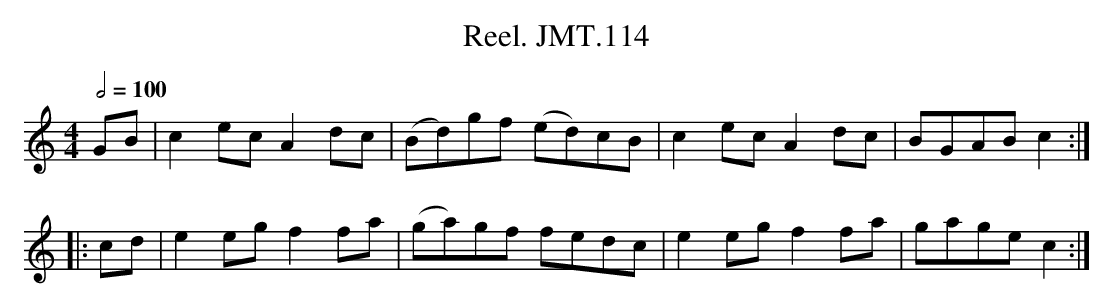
X:1
T:Reel. JMT.114
M:4/4
L:1/8
Q:1/2=100
K:C
GB|c2ecA2dc|(Bd)gf (ed)cB|c2ecA2dc|BGABc2:|
|:cd|e2egf2fa|(ga)gf fedc|e2egf2fa|gagec2:|
